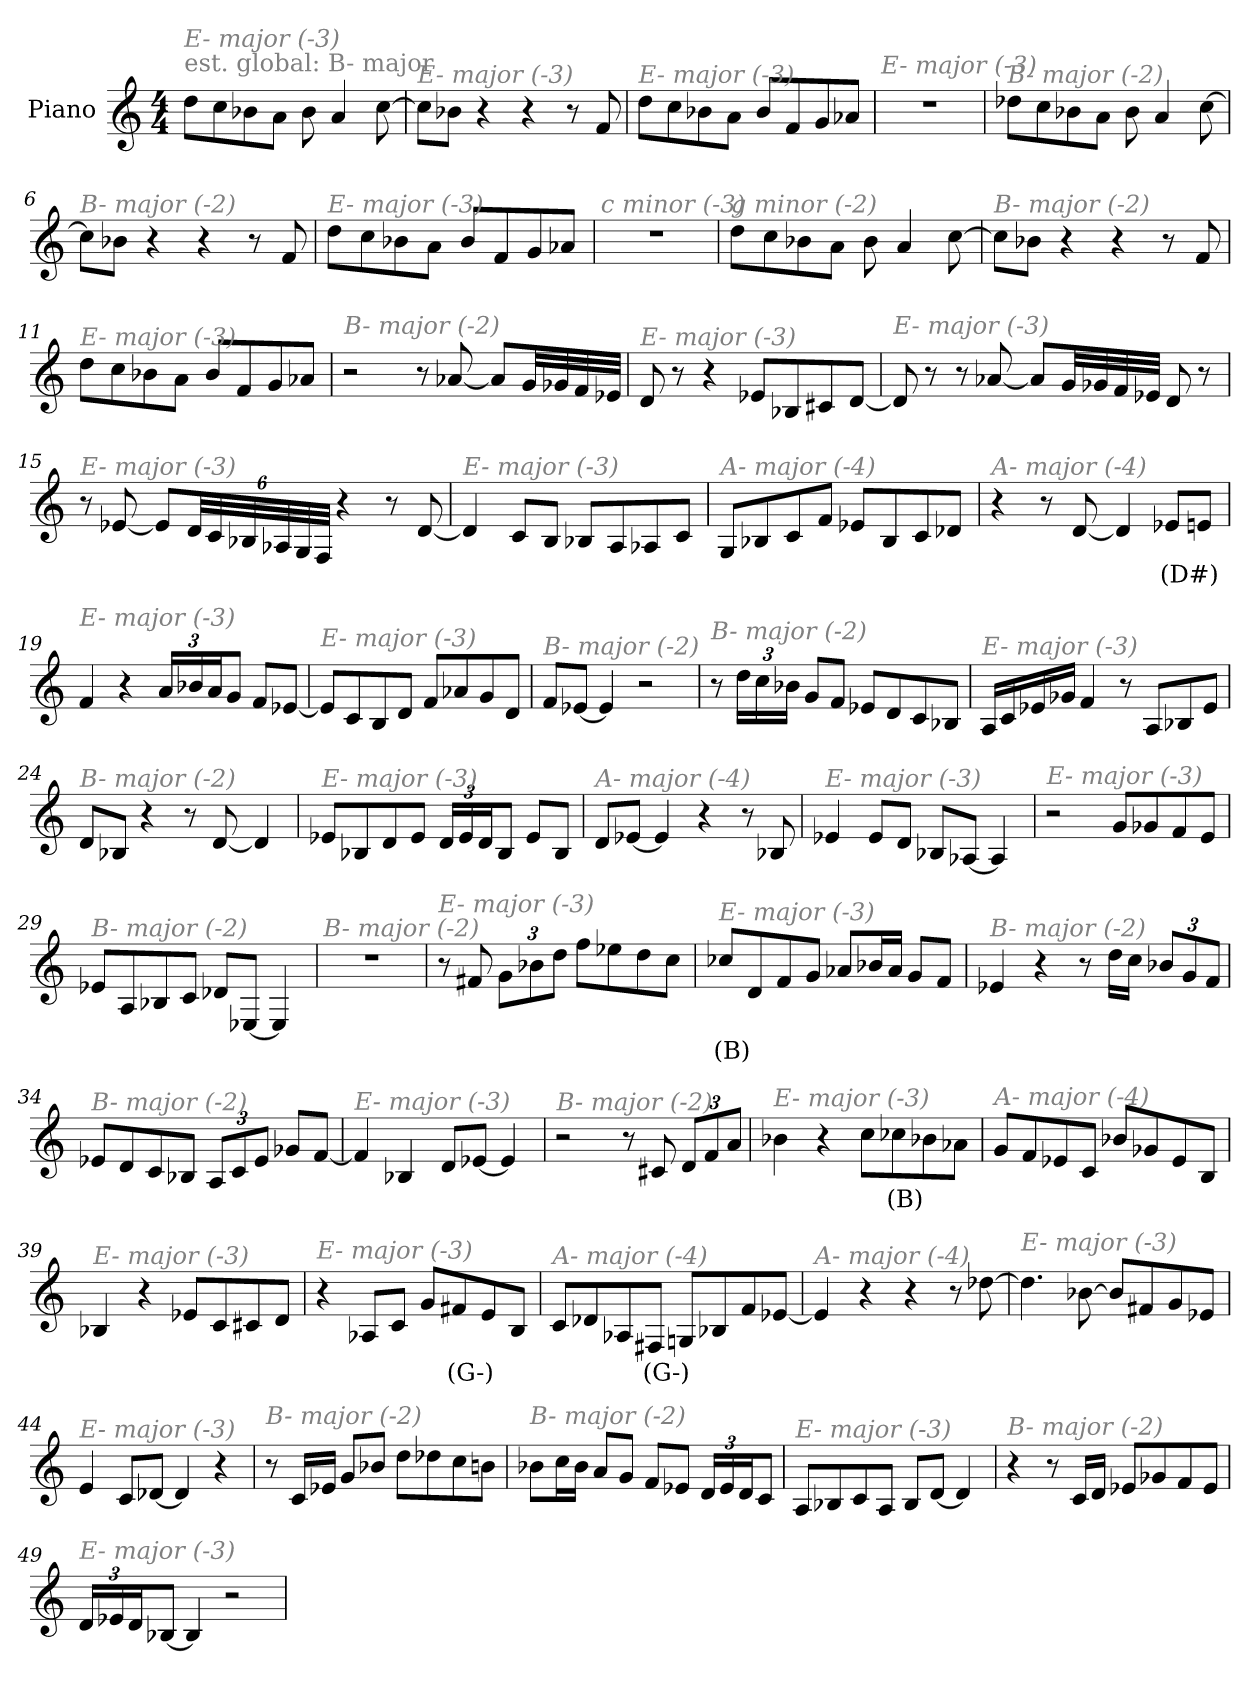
**kern	**text
*part1	*part1
*staff1	*staff1
*I"Piano	*
*I'Pno	*
*clefG2	*
*k[]	*
*M4/4	*
*MM230	*
=1	=1
!LO:TX:a:color=#808080:t=est. global&colon; B- major	!
!LO:TX:i:color=#808080:t=E- major (-3)	!
8dd\L	.
8cc\	.
8b-X\	.
8a\J	.
8b-\	.
4a/	.
[8cc\	.
=2	=2
!LO:TX:i:color=#808080:t=E- major (-3)	!
8cc\L]	.
8b-X\J	.
4r	.
4r	.
8r	.
8f/	.
=3	=3
!LO:TX:i:color=#808080:t=E- major (-3)	!
8dd\L	.
8cc\	.
8b-X\	.
8a\J	.
8b-/L	.
8f/	.
8g/	.
8a-X/J	.
=4	=4
!LO:TX:i:color=#808080:t=E- major (-3)	!
1r	.
=5	=5
!LO:TX:i:color=#808080:t=B- major (-2)	!
8dd-X\L	.
8cc\	.
8b-X\	.
8a\J	.
8b-\	.
4a/	.
[8cc\	.
!!LO:LB:g=z
=6	=6
!LO:TX:i:color=#808080:t=B- major (-2)	!
8cc\L]	.
8b-X\J	.
4r	.
4r	.
8r	.
8f/	.
=7	=7
!LO:TX:i:color=#808080:t=E- major (-3)	!
8dd\L	.
8cc\	.
8b-X\	.
8a\J	.
8b-/L	.
8f/	.
8g/	.
8a-X/J	.
=8	=8
!LO:TX:i:color=#808080:t=c minor (-3)	!
1r	.
=9	=9
!LO:TX:i:color=#808080:t=g minor (-2)	!
8dd\L	.
8cc\	.
8b-X\	.
8a\J	.
8b-\	.
4a/	.
[8cc\	.
=10	=10
!LO:TX:i:color=#808080:t=B- major (-2)	!
8cc\L]	.
8b-X\J	.
4r	.
4r	.
8r	.
8f/	.
!!LO:LB:g=z
=11	=11
!LO:TX:i:color=#808080:t=E- major (-3)	!
8dd\L	.
8cc\	.
8b-X\	.
8a\J	.
8b-/L	.
8f/	.
8g/	.
8a-X/J	.
=12	=12
!LO:TX:i:color=#808080:t=B- major (-2)	!
2r	.
8r	.
[8a-X/	.
8a-/L]	.
32g/LL	.
32g-X/	.
32f/	.
32e-X/JJJ	.
=13	=13
!LO:TX:i:color=#808080:t=E- major (-3)	!
8d/	.
8r	.
4r	.
8e-X/L	.
8B-X/	.
8c#X/	.
[8d/J	.
!!LO:LB:g=z
=14	=14
!LO:TX:i:color=#808080:t=E- major (-3)	!
8d/]	.
8r	.
8r	.
[8a-X/	.
8a-/L]	.
32g/LL	.
32g-X/	.
32f/	.
32e-X/JJJ	.
8d/	.
8r	.
=15	=15
!LO:TX:i:color=#808080:t=E- major (-3)	!
8r	.
[8e-X/	.
8e-/L]	.
*Xbrackettup	*
48d/LL	.
48c/	.
48B-X/	.
48A-X/	.
48G/	.
48F/JJJ	.
4r	.
8r	.
[8d/	.
=16	=16
!LO:TX:i:color=#808080:t=E- major (-3)	!
4d/]	.
8c/L	.
8B/J	.
8B-X/L	.
8A/	.
8A-X/	.
8c/J	.
!!LO:LB:g=z
=17	=17
!LO:TX:i:color=#808080:t=A- major (-4)	!
8G/L	.
8B-X/	.
8c/	.
8f/J	.
8e-X/L	.
8B-/	.
8c/	.
8d-X/J	.
=18	=18
!LO:TX:i:color=#808080:t=A- major (-4)	!
4r	.
8r	.
[8d/	.
4d/]	.
8e-Xi/L	(D#)
8e/J	.
=19	=19
!LO:TX:i:color=#808080:t=E- major (-3)	!
4f/	.
4r	.
24a/LL	.
24b-X/	.
24a/J	.
8g/J	.
8f/L	.
[8e-X/J	.
=20	=20
!LO:TX:i:color=#808080:t=E- major (-3)	!
8e-/L]	.
8c/	.
8B/	.
8d/J	.
8f/L	.
8a-X/	.
8g/	.
8d/J	.
!!LO:LB:g=z
=21	=21
!LO:TX:i:color=#808080:t=B- major (-2)	!
8f/L	.
[8e-X/J	.
4e-/]	.
2r	.
=22	=22
!LO:TX:i:color=#808080:t=B- major (-2)	!
8r	.
24dd\LL	.
24cc\	.
24b-X\JJ	.
8g/L	.
8f/J	.
8e-X/L	.
8d/	.
8c/	.
8B-X/J	.
=23	=23
!LO:TX:i:color=#808080:t=E- major (-3)	!
16A/LL	.
16c/	.
16e-X/	.
16g-X/JJ	.
4f/	.
8r	.
8A/L	.
8B-X/	.
8e-/J	.
=24	=24
!LO:TX:i:color=#808080:t=B- major (-2)	!
8d/L	.
8B-X/J	.
4r	.
8r	.
[8d/	.
4d/]	.
!!LO:LB:g=z
=25	=25
!LO:TX:i:color=#808080:t=E- major (-3)	!
8e-X/L	.
8B-X/	.
8d/	.
8e-/J	.
24d/LL	.
24e-/	.
24d/J	.
8B-/J	.
8e-/L	.
8B-/J	.
=26	=26
!LO:TX:i:color=#808080:t=A- major (-4)	!
8d/L	.
[8e-X/J	.
4e-/]	.
4r	.
8r	.
8B-X/	.
=27	=27
!LO:TX:i:color=#808080:t=E- major (-3)	!
4e-X/	.
8e-/L	.
8d/J	.
8B-X/L	.
[8A-X/J	.
4A-/]	.
=28	=28
!LO:TX:i:color=#808080:t=E- major (-3)	!
2r	.
8g/L	.
8g-X/	.
8f/	.
8e/J	.
!!LO:LB:g=z
=29	=29
!LO:TX:i:color=#808080:t=B- major (-2)	!
8e-X/L	.
8A/	.
8B-X/	.
8c/J	.
8d-X/L	.
[8E-X/J	.
4E-/]	.
=30	=30
!LO:TX:i:color=#808080:t=B- major (-2)	!
1r	.
=31	=31
!LO:TX:i:color=#808080:t=E- major (-3)	!
8r	.
8f#X/	.
12g\L	.
12b-X\	.
12dd\J	.
8ff\L	.
8ee-X\	.
8dd\	.
8cc\J	.
=32	=32
!LO:TX:i:color=#808080:t=E- major (-3)	!
8cc-Xi/L	(B)
8d/	.
8f/	.
8g/J	.
8a-X/L	.
16b-X/L	.
16a-/JJ	.
8g/L	.
8f/J	.
!!LO:LB:g=z
=33	=33
!LO:TX:i:color=#808080:t=B- major (-2)	!
4e-X/	.
4r	.
8r	.
16dd\LL	.
16cc\JJ	.
12b-X/L	.
12g/	.
12f/J	.
=34	=34
!LO:TX:i:color=#808080:t=B- major (-2)	!
8e-X/L	.
8d/	.
8c/	.
8B-X/J	.
12A/L	.
12c/	.
12e-/J	.
8g-X/L	.
[8f/J	.
=35	=35
!LO:TX:i:color=#808080:t=E- major (-3)	!
4f/]	.
4B-X/	.
8d/L	.
[8e-X/J	.
4e-/]	.
=36	=36
!LO:TX:i:color=#808080:t=B- major (-2)	!
2r	.
8r	.
8c#X/	.
12d/L	.
12f/	.
12a/J	.
!!LO:LB:g=z
=37	=37
!LO:TX:i:color=#808080:t=E- major (-3)	!
4b-X\	.
4r	.
8cc\L	.
8cc-Xi\	(B)
8b-X\	.
8a-X\J	.
=38	=38
!LO:TX:i:color=#808080:t=A- major (-4)	!
8g/L	.
8f/	.
8e-X/	.
8c/J	.
8b-X/L	.
8g-X/	.
8e-/	.
8B/J	.
=39	=39
!LO:TX:i:color=#808080:t=E- major (-3)	!
4B-X/	.
4r	.
8e-X/L	.
8c/	.
8c#X/	.
8d/J	.
=40	=40
!LO:TX:i:color=#808080:t=E- major (-3)	!
4r	.
8A-X/L	.
8c/J	.
8g/L	.
8f#Xj/	(G-)
8e/	.
8B/J	.
!!LO:PB:g=z
=41	=41
!LO:TX:i:color=#808080:t=A- major (-4)	!
8c/L	.
8d-X/	.
8A-X/	.
8F#Xi/J	(G-)
8Gn/L	.
8B-X/	.
8f/	.
[8e-X/J	.
=42	=42
!LO:TX:i:color=#808080:t=A- major (-4)	!
4e-/]	.
4r	.
4r	.
8r	.
[8dd-X\	.
=43	=43
!LO:TX:i:color=#808080:t=E- major (-3)	!
4.dd-\]	.
[8b-X\	.
8b-/L]	.
8f#X/	.
8g/	.
8e-X/J	.
=44	=44
!LO:TX:i:color=#808080:t=E- major (-3)	!
4e/	.
8c/L	.
[8d-X/J	.
4d-/]	.
4r	.
!!LO:LB:g=z
=45	=45
!LO:TX:i:color=#808080:t=B- major (-2)	!
8r	.
16c/LL	.
16e-X/JJ	.
8g/L	.
8b-X/J	.
8dd\L	.
8dd-X\	.
8cc\	.
8bn\J	.
=46	=46
!LO:TX:i:color=#808080:t=B- major (-2)	!
8b-X\L	.
16cc\L	.
16b-\JJ	.
8a/L	.
8g/J	.
8f/L	.
8e-X/J	.
24d/LL	.
24e-/	.
24d/J	.
8c/J	.
=47	=47
!LO:TX:i:color=#808080:t=E- major (-3)	!
8A/L	.
8B-X/	.
8c/	.
8A/J	.
8B-/L	.
[8d/J	.
4d/]	.
=48	=48
!LO:TX:i:color=#808080:t=B- major (-2)	!
4r	.
8r	.
16c/LL	.
16d/JJ	.
8e-X/L	.
8g-X/	.
8f/	.
8e-/J	.
!!LO:LB:g=z
=49	=49
!LO:TX:i:color=#808080:t=E- major (-3)	!
24d/LL	.
24e-X/	.
24d/J	.
[8B-X/J	.
4B-/]	.
2r	.
=	=
*-	*-
